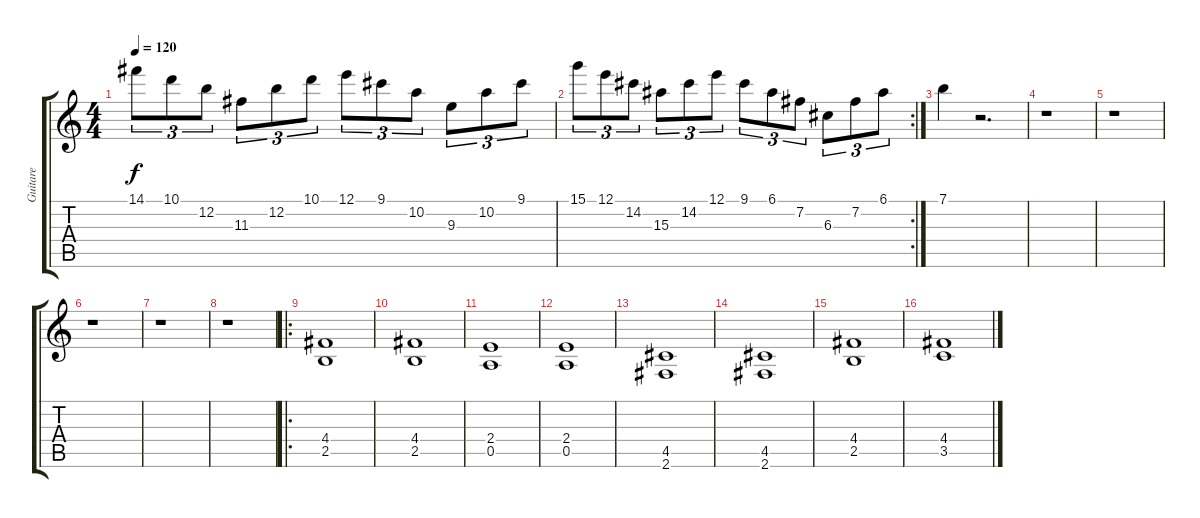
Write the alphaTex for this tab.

\track ("Guitare" "Guitare") {instrument acousticguitarnylon}
\staff {score tabs}
\tuning (E4 B3 G3 D3 A2 E2) {hide}
\ts (4 4)
\tempo 120
\clef g2
\ks c
14.1.8{tu (3 2) dy f} 10.1.8{tu (3 2)} 12.2.8{tu (3 2)} 11.3.8{tu (3 2)} 12.2.8{tu (3 2)} 10.1.8{tu (3 2)} 12.1.8{tu (3 2)} 9.1.8{tu (3 2)} 10.2.8{tu (3 2)} 9.3.8{tu (3 2)} 10.2.8{tu (3 2)} 9.1.8{tu (3 2)} |
\rc 2
15.1.8{tu (3 2)} 12.1.8{tu (3 2)} 14.2.8{tu (3 2)} 15.3.8{tu (3 2)} 14.2.8{tu (3 2)} 12.1.8{tu (3 2)} 9.1.8{tu (3 2)} 6.1.8{tu (3 2)} 7.2.8{tu (3 2)} 6.3.8{tu (3 2)} 7.2.8{tu (3 2)} 6.1.8{tu (3 2)} |
7.1.4 r.2{d} |
r.1 |
r.1 |
r.1 |
r.1 |
r.1 |
\ro
(4.4 2.5).1 |
(4.4 2.5).1 |
(2.4 0.5).1 |
(2.4 0.5).1 |
(4.5 2.6).1 |
(4.5 2.6).1 |
(4.4 2.5).1 |
(4.4 3.5).1
